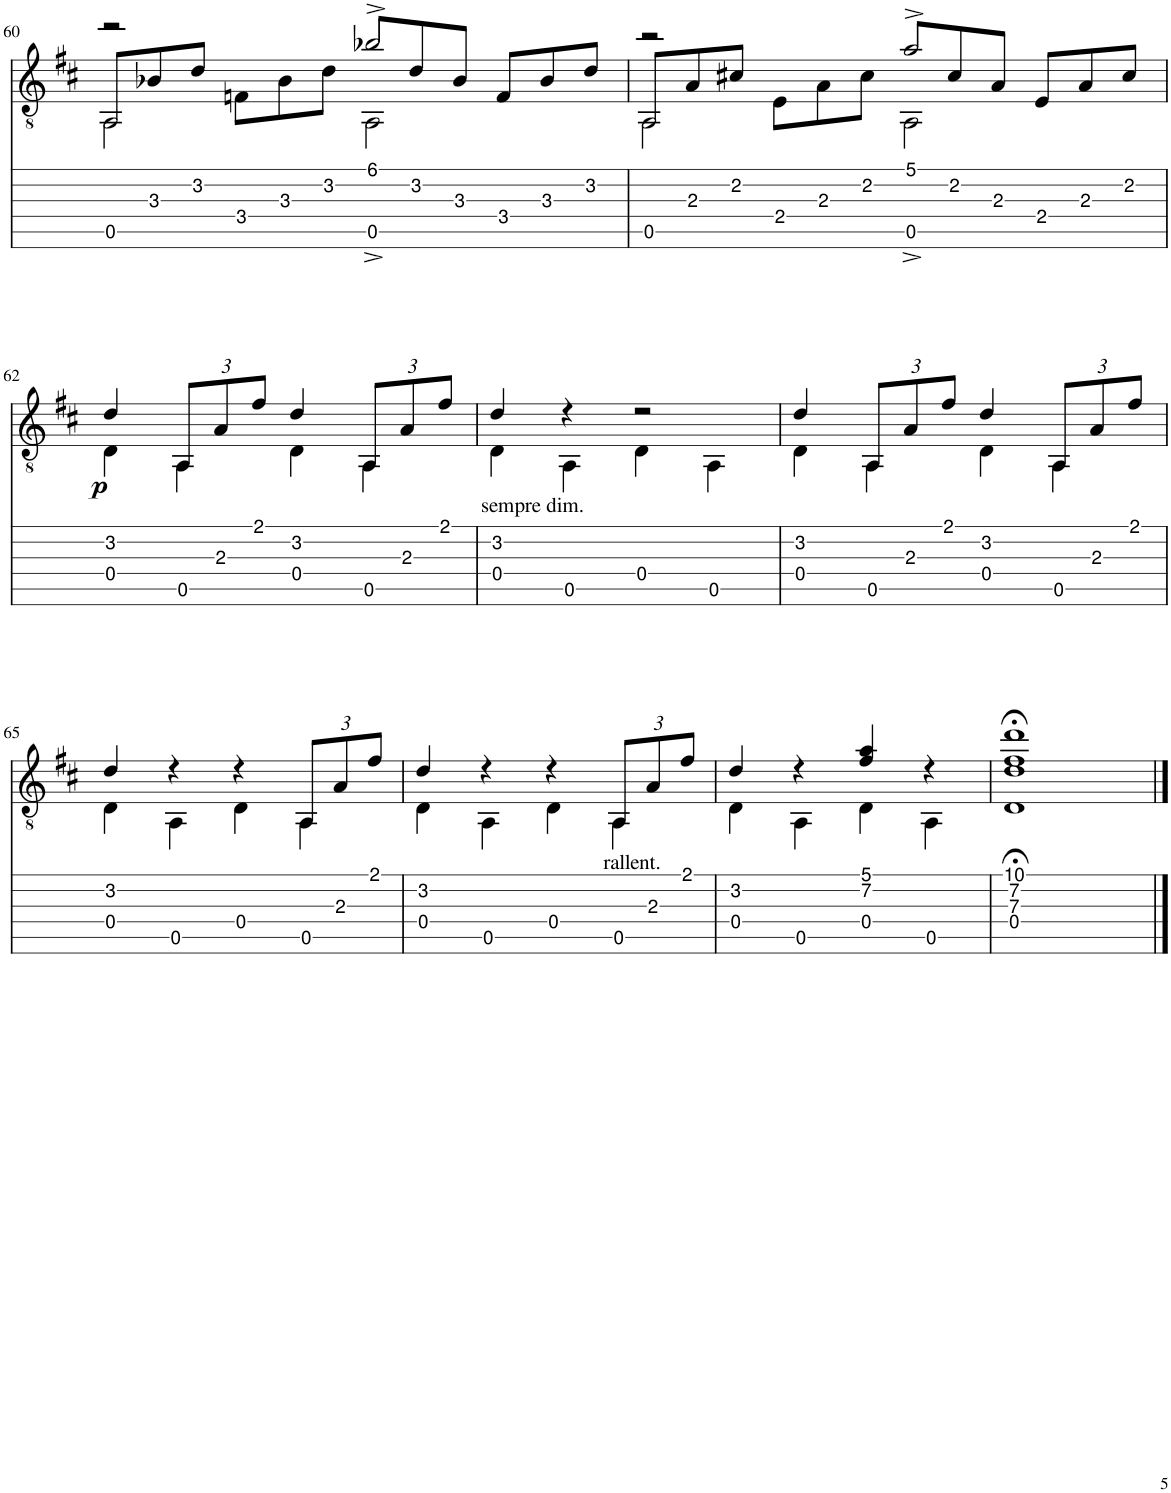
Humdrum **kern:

**kern	**kern	**dynam
*part1	*part1	*part1
*staff2	*staff1	*staff1/2
*I"Guitar	*	*
*I'Guit.	*	*
!!LO:PB:g=z
*	*clefGv2	*
*k[f#c#]	*k[f#c#]	*
*M4/4	*M4/4	*
*met(c)	*met(c)	*
=60	=60	=60
*^	*^	*
*	*^	*	*^	*
*	*	*Xbrackettup	*	*	*Xbrackettup	*
2r	2AA	12AAL	2r	2AA\	12AA/L	.
.	.	12B-X	.	.	12B-X/	.
.	.	12dJ	.	.	12d/J	.
.	.	12FnL	.	.	12Fn\L	.
.	.	12B-	.	.	12B-\	.
.	.	12dJ	.	.	12d\J	.
*	*	*	*	*	*brackettup	*
2b-X^	2AA	12b-L	2b-X^/	2AA\	12b-/L	.
.	.	12d	.	.	12d/	.
.	.	12B-J	.	.	12B-/J	.
.	.	12FL	.	.	12F/L	.
.	.	12B-	.	.	12B-/	.
.	.	12dJ	.	.	12d/J	.
=61	=61	=61	=61	=61	=61	=61
*	*	*	*	*	*Xbrackettup	*
2r	2AA	12AAL	2r	2AA\	12AA/L	.
.	.	12A	.	.	12A/	.
.	.	12c#XJ	.	.	12c#X/J	.
.	.	12EL	.	.	12E\L	.
.	.	12A	.	.	12A\	.
.	.	12c#J	.	.	12c#\J	.
*	*	*	*	*	*brackettup	*
2a^	2AA	12aL	2a^/	2AA\	12a/L	.
.	.	12c#	.	.	12c#/	.
.	.	12AJ	.	.	12A/J	.
.	.	12EL	.	.	12E/L	.
.	.	12A	.	.	12A/	.
.	.	12c#J	.	.	12c#/J	.
!!LO:LB:g=z
=62	=62	=62	=62	=62	=62	=62
!	!	!	!	!	!	!LO:DY:b
*	*v	*v	*	*	*	*
*	*	*	*v	*v	*
4d	4D	4d/	4D\	p
*	*	*Xbrackettup	*	*
12AAL	4AA	12AA/L	4AA\	.
12A	.	12A/	.	.
12f#J	.	12f#/J	.	.
4d	4D	4d/	4D\	.
12AAL	4AA	12AA/L	4AA\	.
12A	.	12A/	.	.
12f#J	.	12f#/J	.	.
=63	=63	=63	=63	=63
!	!	!LO:TX:b:t=sempre dim.	!	!
4d	4D	4d/	4D\	.
4r	4AA	4r	4AA\	.
2r	4D	2r	4D\	.
.	4AA	.	4AA\	.
=64	=64	=64	=64	=64
4d	4D	4d/	4D\	.
12AAL	4AA	12AA/L	4AA\	.
12A	.	12A/	.	.
12f#J	.	12f#/J	.	.
4d	4D	4d/	4D\	.
12AAL	4AA	12AA/L	4AA\	.
12A	.	12A/	.	.
12f#J	.	12f#/J	.	.
!!LO:LB:g=z	!!
=65	=65	=65	=65	=65
4d	4D	4d/	4D\	.
4r	4AA	4r	4AA\	.
4r	4D	4r	4D\	.
12AAL	4AA	12AA/L	4AA\	.
12A	.	12A/	.	.
12f#J	.	12f#/J	.	.
=66	=66	=66	=66	=66
4d	4D	4d/	4D\	.
4r	4AA	4r	4AA\	.
4r	4D	4r	4D\	.
!	!	!LO:TX:b:t=rallent.	!	!
12AAL	4AA	12AA/L	4AA\	.
12A	.	12A/	.	.
12f#J	.	12f#/J	.	.
=67	=67	=67	=67	=67
4d	4D	4d/	4D\	.
4r	4AA	4r	4AA\	.
4f# 4a	4D	4f#/ 4a/	4D\	.
4r	4AA	4r	4AA\	.
*v	*v	*	*	*
*	*v	*v	*
=68	=68	=68
1D;< 1d;< 1f#;< 1dd;<	1D;< 1d;< 1f#;< 1dd;<	.
==	==	==
*-	*-	*-
